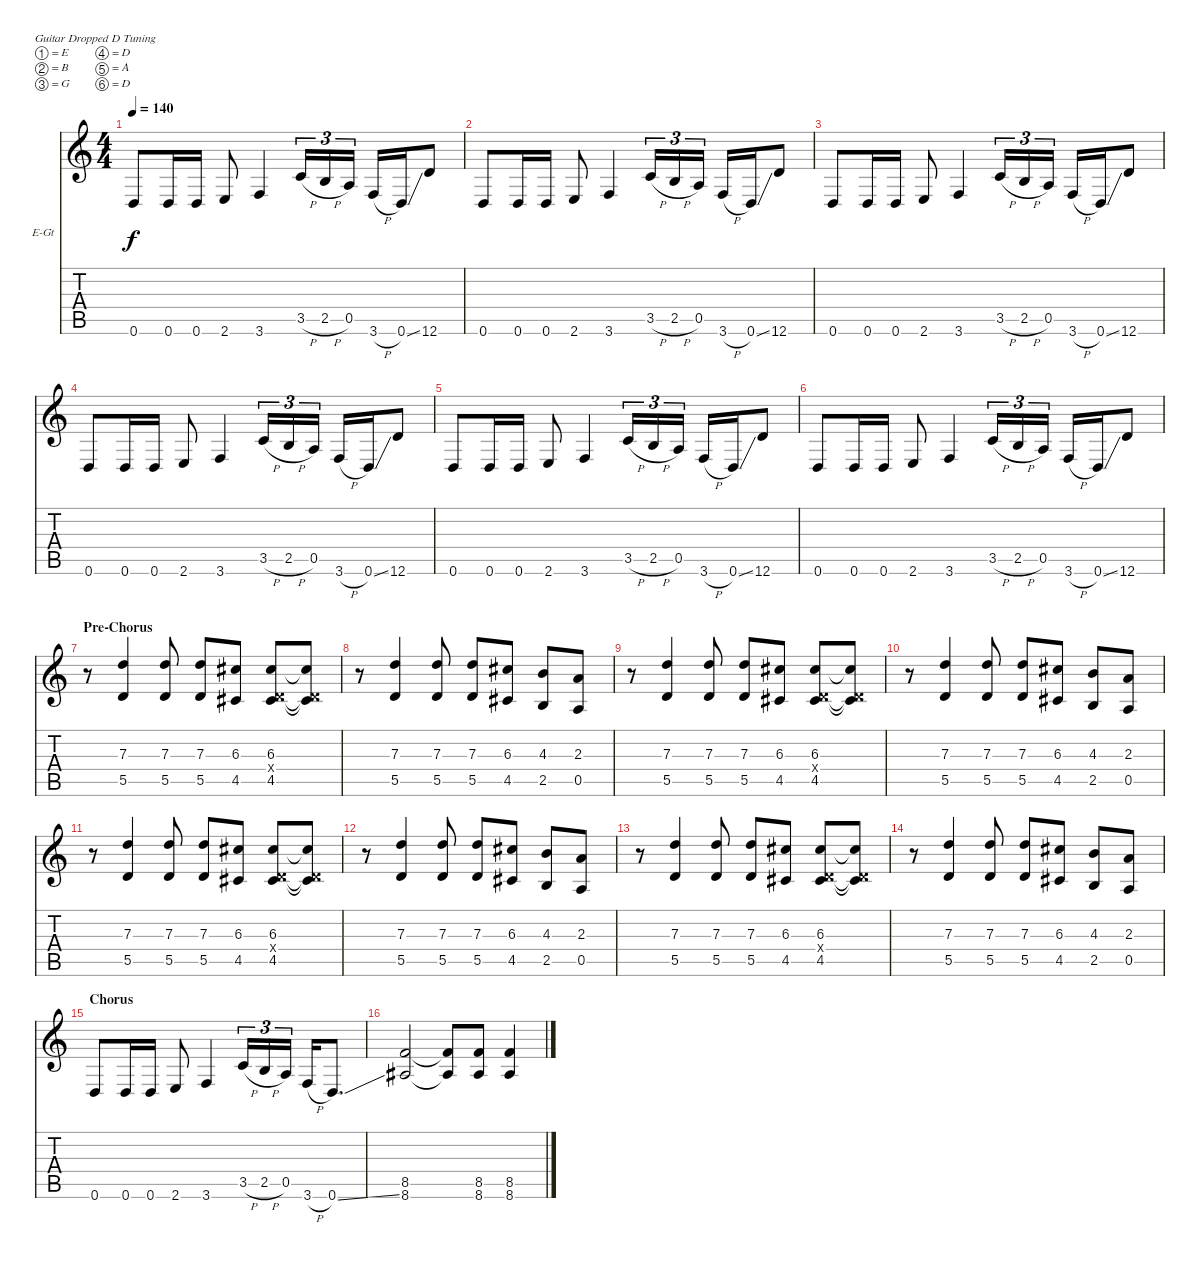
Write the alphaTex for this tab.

\defaultSystemsLayout 4
\bracketExtendMode nobrackets
\firstSystemTrackNameOrientation horizontal
\otherSystemsTrackNameOrientation horizontal
\track ("Mike McCready (Drop D)" "E-Gt") {instrument overdrivenguitar}
\staff {score tabs}
\tuning (E4 B3 G3 D3 A2 D2)
\ts (4 4)
\tempo 140
\clef g2
\ks c
0.6.8{dy f} 0.6.16 0.6.16 2.6.8 3.6.4 3.5{h}.16{tu (3 2)} 2.5{h}.16{tu (3 2)} 0.5.16{tu (3 2)} 3.6{h}.16 0.6{ss}.16 12.6.8 |
0.6.8 0.6.16 0.6.16 2.6.8 3.6.4 3.5{h}.16{tu (3 2)} 2.5{h}.16{tu (3 2)} 0.5.16{tu (3 2)} 3.6{h}.16 0.6{ss}.16 12.6.8 |
0.6.8 0.6.16 0.6.16 2.6.8 3.6.4 3.5{h}.16{tu (3 2)} 2.5{h}.16{tu (3 2)} 0.5.16{tu (3 2)} 3.6{h}.16 0.6{ss}.16 12.6.8 |
0.6.8 0.6.16 0.6.16 2.6.8 3.6.4 3.5{h}.16{tu (3 2)} 2.5{h}.16{tu (3 2)} 0.5.16{tu (3 2)} 3.6{h}.16 0.6{ss}.16 12.6.8 |
0.6.8 0.6.16 0.6.16 2.6.8 3.6.4 3.5{h}.16{tu (3 2)} 2.5{h}.16{tu (3 2)} 0.5.16{tu (3 2)} 3.6{h}.16 0.6{ss}.16 12.6.8 |
0.6.8 0.6.16 0.6.16 2.6.8 3.6.4 3.5{h}.16{tu (3 2)} 2.5{h}.16{tu (3 2)} 0.5.16{tu (3 2)} 3.6{h}.16 0.6{ss}.16 12.6.8 |
\section ("" "Pre-Chorus")
r.8 (7.3 5.5).4 (7.3 5.5).8 (7.3 5.5).8 (6.3 4.5).8 (6.3 0.4{x} 4.5).8 (6.3{t} 0.4{x t} 4.5{t}).8 |
r.8 (7.3 5.5).4 (7.3 5.5).8 (7.3 5.5).8 (6.3 4.5).8 (4.3 2.5).8 (2.3 0.5).8 |
r.8 (7.3 5.5).4 (7.3 5.5).8 (7.3 5.5).8 (6.3 4.5).8 (6.3 0.4{x} 4.5).8 (6.3{t} 0.4{x t} 4.5{t}).8 |
r.8 (7.3 5.5).4 (7.3 5.5).8 (7.3 5.5).8 (6.3 4.5).8 (4.3 2.5).8 (2.3 0.5).8 |
r.8 (7.3 5.5).4 (7.3 5.5).8 (7.3 5.5).8 (6.3 4.5).8 (6.3 0.4{x} 4.5).8 (6.3{t} 0.4{x t} 4.5{t}).8 |
r.8 (7.3 5.5).4 (7.3 5.5).8 (7.3 5.5).8 (6.3 4.5).8 (4.3 2.5).8 (2.3 0.5).8 |
r.8 (7.3 5.5).4 (7.3 5.5).8 (7.3 5.5).8 (6.3 4.5).8 (6.3 0.4{x} 4.5).8 (6.3{t} 0.4{x t} 4.5{t}).8 |
r.8 (7.3 5.5).4 (7.3 5.5).8 (7.3 5.5).8 (6.3 4.5).8 (4.3 2.5).8 (2.3 0.5).8 |
\section ("" "Chorus")
0.6.8 0.6.16 0.6.16 2.6.8 3.6.4 3.5{h}.16{tu (3 2)} 2.5{h}.16{tu (3 2)} 0.5.16{tu (3 2)} 3.6{h}.16 0.6{ss}.8{d} |
(8.5 8.6).2 (8.5{t} 8.6{t}).8 (8.5 8.6).8 (8.5 8.6{ss}).4
